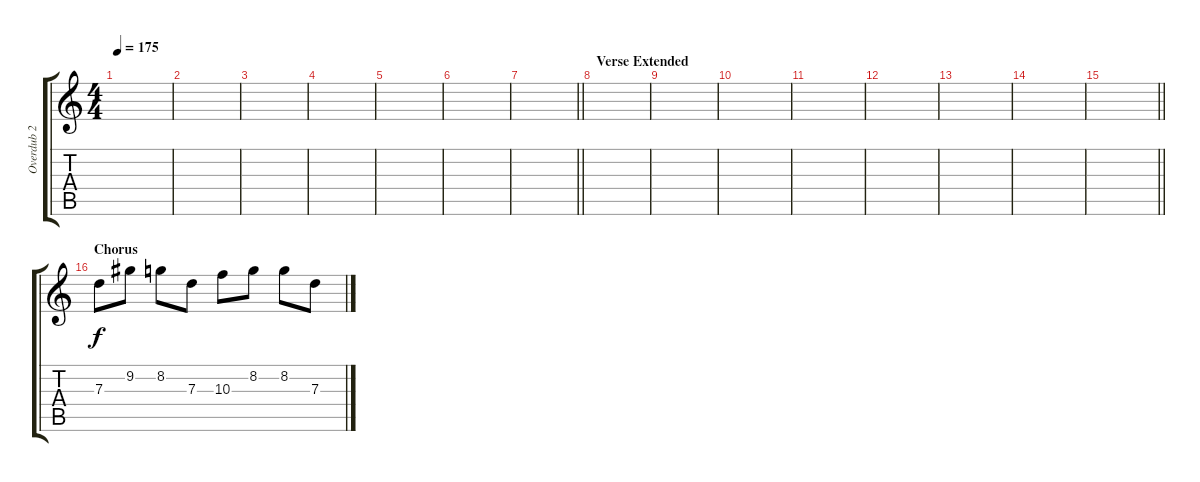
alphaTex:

\track ("Overdub 2" "Overdub 2") {instrument distortionguitar}
\staff {score tabs}
\tuning (E4 B3 G3 D3 A2 D2) {hide}
\ts (4 4)
\tempo 175
\clef g2
\ks c
|
|
|
|
|
|
\barLineRight lightlight
|
\section ("" "Verse Extended")
|
|
|
|
|
|
|
\barLineRight lightlight
|
\section ("" "Chorus")
7.3.8 9.2.8 8.2.8 7.3.8 10.3.8 8.2.8 8.2.8 7.3{h}.8
